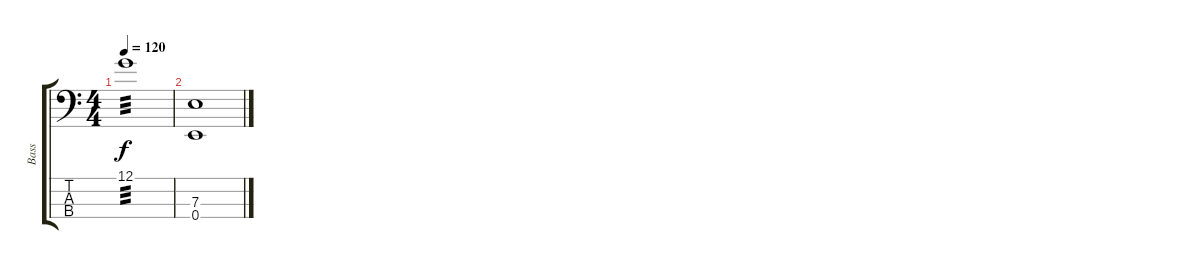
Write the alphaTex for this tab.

\track ("Bass" "Bass") {instrument electricbassfinger}
\staff {score tabs}
\tuning (G2 D2 A1 E1) {hide}
\ts (4 4)
\tempo 120
\clef f4
\ks c
12.1.1{tp 3 dy f} |
(7.3 0.4).1
